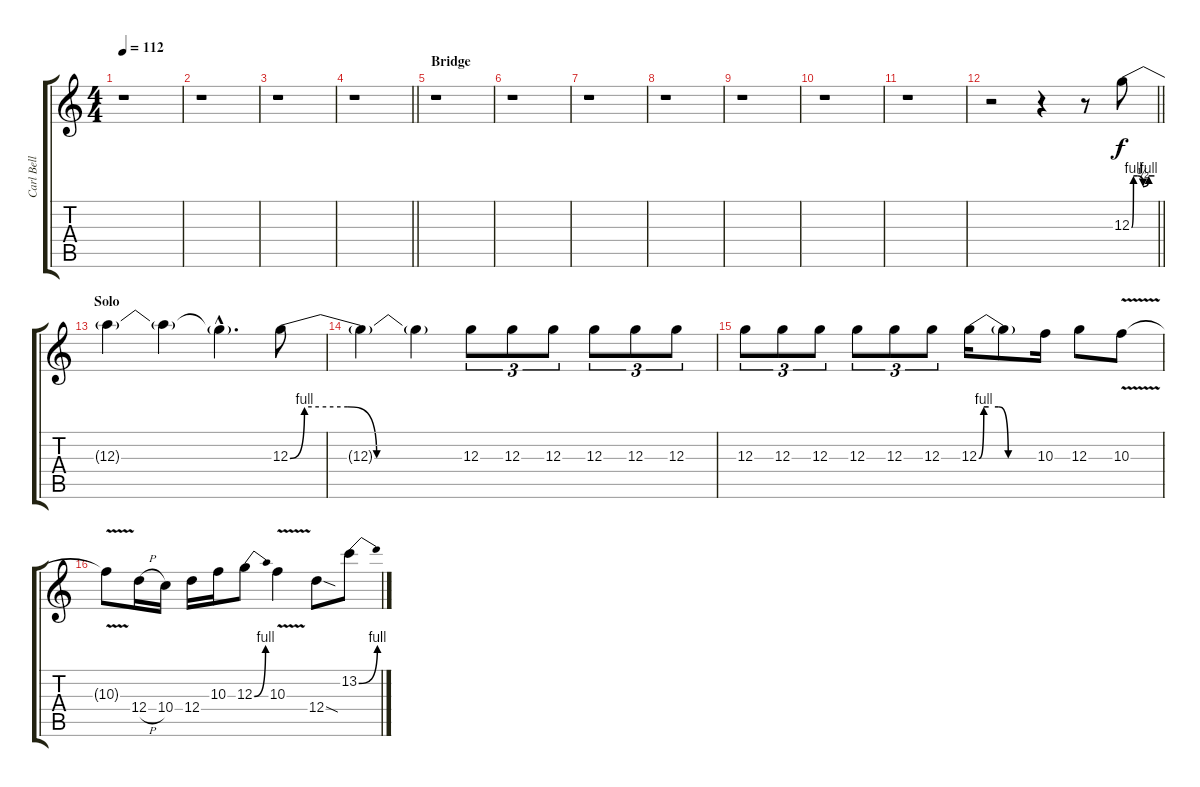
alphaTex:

\track ("Carl Bell (Lead Guitar)" "Carl Bell ") {instrument distortionguitar}
\staff {score tabs}
\tuning (E4 B3 G3 D3 A2 D2) {hide}
\ts (4 4)
\tempo 112
\clef g2
\ks c
r.1{dy f} |
r.1 |
r.1 |
\barLineRight lightlight
r.1 |
\section ("" "Bridge")
r.1 |
r.1 |
r.1 |
r.1 |
r.1 |
r.1 |
r.1 |
\barLineRight lightlight
r.2 r.4 r.8 12.3{be (custom 0 0 5 4 15 4 30 2 45 4 60 4)}.8 |
\section ("" "Solo")
12.3{t}.4 12.3{t}.4 12.3{hac t}.4{d} 12.3{be (custom 0 0 5 4 10 4 20 4 30 0 60 0)}.8 |
12.3{t}.4 12.3{t}.4 12.3.8{tu (3 2)} 12.3.8{tu (3 2)} 12.3.8{tu (3 2)} 12.3.8{tu (3 2)} 12.3.8{tu (3 2)} 12.3.8{tu (3 2)} |
12.3.8{tu (3 2)} 12.3.8{tu (3 2)} 12.3.8{tu (3 2)} 12.3.8{tu (3 2)} 12.3.8{tu (3 2)} 12.3.8{tu (3 2)} 12.3{be (custom 0 0 5 4 10 4 20 4 30 0 60 0)}.16 12.3{t}.8 10.3.16 12.3.8 10.3{v}.8 |
10.3{t}.8 12.4{h}.16 10.4.16 12.4.16 10.3.16 12.3{be (bend 0 0 60 4)}.8 10.3{v}.4 12.4{sod}.8 13.2{be (bend 0 0 60 4)}.8
